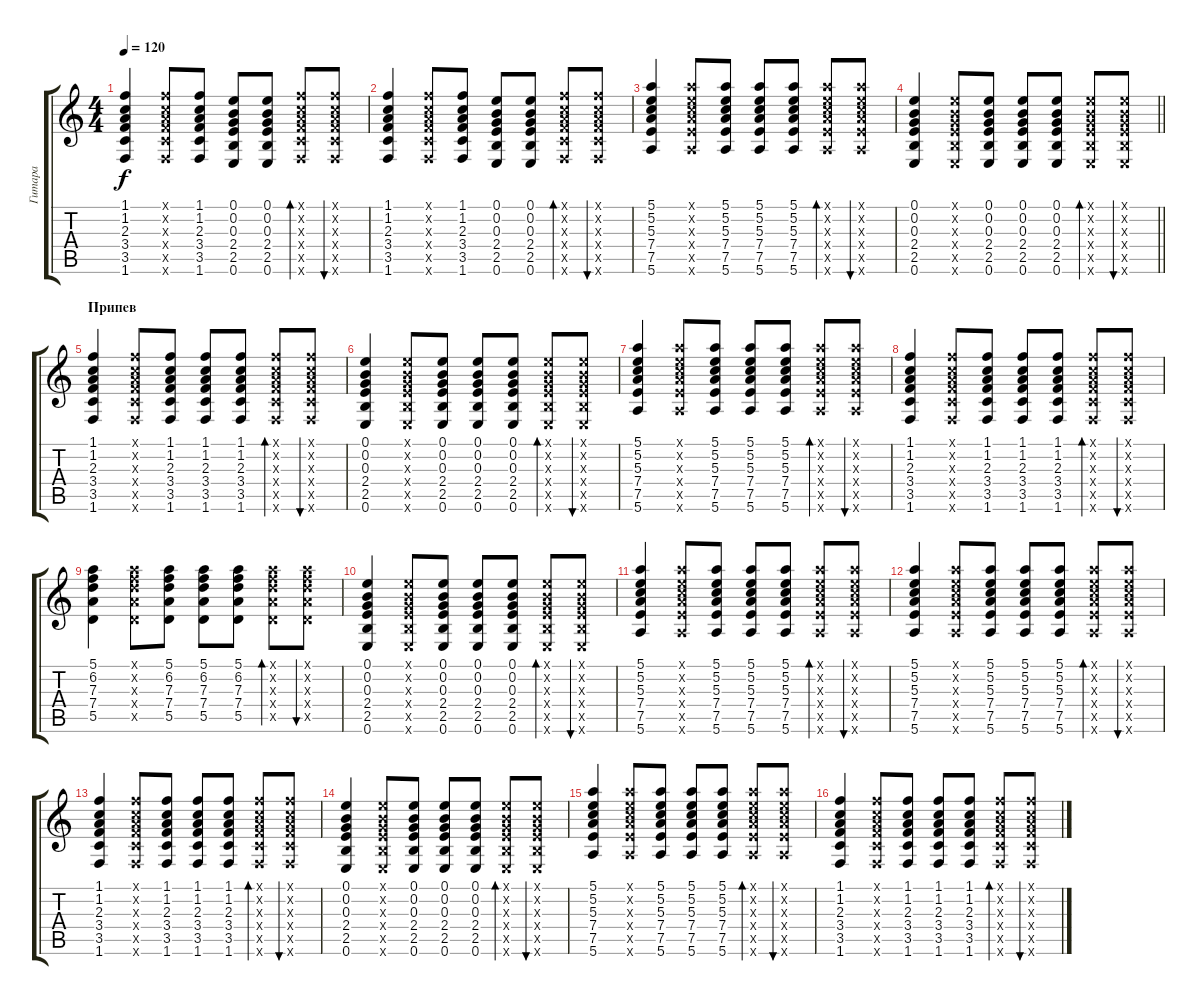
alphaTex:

\track ("Гитара" "Гитара") {instrument acousticguitarsteel}
\staff {score tabs}
\tuning (E4 B3 G3 D3 A2 E2) {hide}
\ts (4 4)
\tempo 120
\clef g2
\ks c
(1.1 1.2 2.3 3.4 3.5 1.6).4{dy f} (1.1{x} 1.2{x} 2.3{x} 3.4{x} 3.5{x} 1.6{x}).8 (1.1 1.2 2.3 3.4 3.5 1.6).8 (0.1 0.2 0.3 2.4 2.5 0.6).8 (0.1 0.2 0.3 2.4 2.5 0.6).8 (1.1{x} 1.2{x} 2.3{x} 3.4{x} 3.5{x} 1.6{x}).8{bd 60} (1.1{x} 1.2{x} 2.3{x} 3.4{x} 3.5{x} 1.6{x}).8{bu 60} |
(1.1 1.2 2.3 3.4 3.5 1.6).4 (1.1{x} 1.2{x} 2.3{x} 3.4{x} 3.5{x} 1.6{x}).8 (1.1 1.2 2.3 3.4 3.5 1.6).8 (0.1 0.2 0.3 2.4 2.5 0.6).8 (0.1 0.2 0.3 2.4 2.5 0.6).8 (1.1{x} 1.2{x} 2.3{x} 3.4{x} 3.5{x} 1.6{x}).8{bd 60} (1.1{x} 1.2{x} 2.3{x} 3.4{x} 3.5{x} 1.6{x}).8{bu 60} |
(5.1 5.2 5.3 7.4 7.5 5.6).4 (5.1{x} 5.2{x} 5.3{x} 7.4{x} 7.5{x} 5.6{x}).8 (5.1 5.2 5.3 7.4 7.5 5.6).8 (5.1 5.2 5.3 7.4 7.5 5.6).8 (5.1 5.2 5.3 7.4 7.5 5.6).8 (5.1{x} 5.2{x} 5.3{x} 7.4{x} 7.5{x} 5.6{x}).8{bd 60} (5.1{x} 5.2{x} 5.3{x} 7.4{x} 7.5{x} 5.6{x}).8{bu 60} |
\barLineRight lightlight
(0.1 0.2 0.3 2.4 2.5 0.6).4 (0.1{x} 0.2{x} 0.3{x} 2.4{x} 2.5{x} 0.6{x}).8 (0.1 0.2 0.3 2.4 2.5 0.6).8 (0.1 0.2 0.3 2.4 2.5 0.6).8 (0.1 0.2 0.3 2.4 2.5 0.6).8 (0.1{x} 0.2{x} 0.3{x} 2.4{x} 2.5{x} 0.6{x}).8{bd 60} (0.1{x} 0.2{x} 0.3{x} 2.4{x} 2.5{x} 0.6{x}).8{bu 60} |
\section ("" "Припев")
(1.1 1.2 2.3 3.4 3.5 1.6).4 (1.1{x} 1.2{x} 2.3{x} 3.4{x} 3.5{x} 1.6{x}).8 (1.1 1.2 2.3 3.4 3.5 1.6).8 (1.1 1.2 2.3 3.4 3.5 1.6).8 (1.1 1.2 2.3 3.4 3.5 1.6).8 (1.1{x} 1.2{x} 2.3{x} 3.4{x} 3.5{x} 1.6{x}).8{bd 60} (1.1{x} 1.2{x} 2.3{x} 3.4{x} 3.5{x} 1.6{x}).8{bu 60} |
(0.1 0.2 0.3 2.4 2.5 0.6).4 (0.1{x} 0.2{x} 0.3{x} 2.4{x} 2.5{x} 0.6{x}).8 (0.1 0.2 0.3 2.4 2.5 0.6).8 (0.1 0.2 0.3 2.4 2.5 0.6).8 (0.1 0.2 0.3 2.4 2.5 0.6).8 (0.1{x} 0.2{x} 0.3{x} 2.4{x} 2.5{x} 0.6{x}).8{bd 60} (0.1{x} 0.2{x} 0.3{x} 2.4{x} 2.5{x} 0.6{x}).8{bu 60} |
(5.1 5.2 5.3 7.4 7.5 5.6).4 (5.1{x} 5.2{x} 5.3{x} 7.4{x} 7.5{x} 5.6{x}).8 (5.1 5.2 5.3 7.4 7.5 5.6).8 (5.1 5.2 5.3 7.4 7.5 5.6).8 (5.1 5.2 5.3 7.4 7.5 5.6).8 (5.1{x} 5.2{x} 5.3{x} 7.4{x} 7.5{x} 5.6{x}).8{bd 60} (5.1{x} 5.2{x} 5.3{x} 7.4{x} 7.5{x} 5.6{x}).8{bu 60} |
(1.1 1.2 2.3 3.4 3.5 1.6).4 (1.1{x} 1.2{x} 2.3{x} 3.4{x} 3.5{x} 1.6{x}).8 (1.1 1.2 2.3 3.4 3.5 1.6).8 (1.1 1.2 2.3 3.4 3.5 1.6).8 (1.1 1.2 2.3 3.4 3.5 1.6).8 (1.1{x} 1.2{x} 2.3{x} 3.4{x} 3.5{x} 1.6{x}).8{bd 60} (1.1{x} 1.2{x} 2.3{x} 3.4{x} 3.5{x} 1.6{x}).8{bu 60} |
(5.1 6.2 7.3 7.4 5.5).4 (5.1{x} 6.2{x} 7.3{x} 7.4{x} 5.5{x}).8 (5.1 6.2 7.3 7.4 5.5).8 (5.1 6.2 7.3 7.4 5.5).8 (5.1 6.2 7.3 7.4 5.5).8 (5.1{x} 6.2{x} 7.3{x} 7.4{x} 5.5{x}).8{bd 60} (5.1{x} 6.2{x} 7.3{x} 7.4{x} 5.5{x}).8{bu 60} |
(0.1 0.2 0.3 2.4 2.5 0.6).4 (0.1{x} 0.2{x} 0.3{x} 2.4{x} 2.5{x} 0.6{x}).8 (0.1 0.2 0.3 2.4 2.5 0.6).8 (0.1 0.2 0.3 2.4 2.5 0.6).8 (0.1 0.2 0.3 2.4 2.5 0.6).8 (0.1{x} 0.2{x} 0.3{x} 2.4{x} 2.5{x} 0.6{x}).8{bd 60} (0.1{x} 0.2{x} 0.3{x} 2.4{x} 2.5{x} 0.6{x}).8{bu 60} |
(5.1 5.2 5.3 7.4 7.5 5.6).4 (5.1{x} 5.2{x} 5.3{x} 7.4{x} 7.5{x} 5.6{x}).8 (5.1 5.2 5.3 7.4 7.5 5.6).8 (5.1 5.2 5.3 7.4 7.5 5.6).8 (5.1 5.2 5.3 7.4 7.5 5.6).8 (5.1{x} 5.2{x} 5.3{x} 7.4{x} 7.5{x} 5.6{x}).8{bd 60} (5.1{x} 5.2{x} 5.3{x} 7.4{x} 7.5{x} 5.6{x}).8{bu 60} |
(5.1 5.2 5.3 7.4 7.5 5.6).4 (5.1{x} 5.2{x} 5.3{x} 7.4{x} 7.5{x} 5.6{x}).8 (5.1 5.2 5.3 7.4 7.5 5.6).8 (5.1 5.2 5.3 7.4 7.5 5.6).8 (5.1 5.2 5.3 7.4 7.5 5.6).8 (5.1{x} 5.2{x} 5.3{x} 7.4{x} 7.5{x} 5.6{x}).8{bd 60} (5.1{x} 5.2{x} 5.3{x} 7.4{x} 7.5{x} 5.6{x}).8{bu 60} |
(1.1 1.2 2.3 3.4 3.5 1.6).4 (1.1{x} 1.2{x} 2.3{x} 3.4{x} 3.5{x} 1.6{x}).8 (1.1 1.2 2.3 3.4 3.5 1.6).8 (1.1 1.2 2.3 3.4 3.5 1.6).8 (1.1 1.2 2.3 3.4 3.5 1.6).8 (1.1{x} 1.2{x} 2.3{x} 3.4{x} 3.5{x} 1.6{x}).8{bd 60} (1.1{x} 1.2{x} 2.3{x} 3.4{x} 3.5{x} 1.6{x}).8{bu 60} |
(0.1 0.2 0.3 2.4 2.5 0.6).4 (0.1{x} 0.2{x} 0.3{x} 2.4{x} 2.5{x} 0.6{x}).8 (0.1 0.2 0.3 2.4 2.5 0.6).8 (0.1 0.2 0.3 2.4 2.5 0.6).8 (0.1 0.2 0.3 2.4 2.5 0.6).8 (0.1{x} 0.2{x} 0.3{x} 2.4{x} 2.5{x} 0.6{x}).8{bd 60} (0.1{x} 0.2{x} 0.3{x} 2.4{x} 2.5{x} 0.6{x}).8{bu 60} |
(5.1 5.2 5.3 7.4 7.5 5.6).4 (5.1{x} 5.2{x} 5.3{x} 7.4{x} 7.5{x} 5.6{x}).8 (5.1 5.2 5.3 7.4 7.5 5.6).8 (5.1 5.2 5.3 7.4 7.5 5.6).8 (5.1 5.2 5.3 7.4 7.5 5.6).8 (5.1{x} 5.2{x} 5.3{x} 7.4{x} 7.5{x} 5.6{x}).8{bd 60} (5.1{x} 5.2{x} 5.3{x} 7.4{x} 7.5{x} 5.6{x}).8{bu 60} |
(1.1 1.2 2.3 3.4 3.5 1.6).4 (1.1{x} 1.2{x} 2.3{x} 3.4{x} 3.5{x} 1.6{x}).8 (1.1 1.2 2.3 3.4 3.5 1.6).8 (1.1 1.2 2.3 3.4 3.5 1.6).8 (1.1 1.2 2.3 3.4 3.5 1.6).8 (1.1{x} 1.2{x} 2.3{x} 3.4{x} 3.5{x} 1.6{x}).8{bd 60} (1.1{x} 1.2{x} 2.3{x} 3.4{x} 3.5{x} 1.6{x}).8{bu 60}
